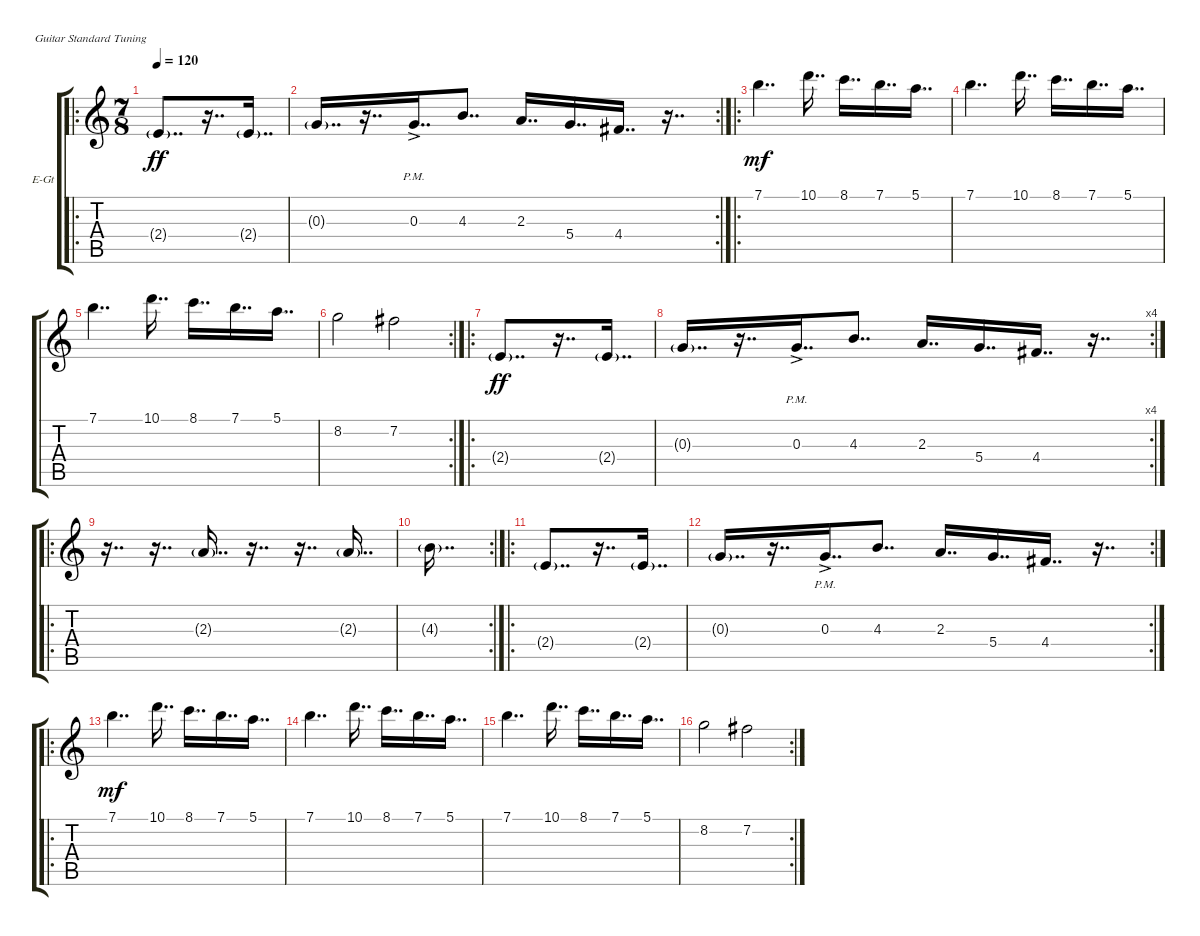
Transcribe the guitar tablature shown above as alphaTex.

\defaultSystemsLayout 4
\bracketExtendMode groupsimilarinstruments
\firstSystemTrackNameOrientation horizontal
\otherSystemsTrackNameOrientation horizontal
\track ("Electric Guitar" "E-Gt") {instrument electricguitarclean}
\staff {score tabs}
\tuning (E4 B3 G3 D3 A2 E2)
\ro
\ts (7 8)
\tempo 120
\clef g2
\ks c
2.4{g}.8{dd dy ff} r.16{dd} 2.4{g}.16{dd} |
\rc 2
0.3{g}.16{dd} r.16{dd} 0.3{ac pm}.16{dd} 4.3.8{dd} 2.3.16{dd} 5.4.16{dd} 4.4.16{dd} r.16{dd} |
\ro
7.1.4{dd dy mf} 10.1.16{dd} 8.1.16{dd} 7.1.16{dd} 5.1.16{dd} |
7.1.4{dd} 10.1.16{dd} 8.1.16{dd} 7.1.16{dd} 5.1.16{dd} |
7.1.4{dd} 10.1.16{dd} 8.1.16{dd} 7.1.16{dd} 5.1.16{dd} |
\rc 2
8.2.2 7.2.2 |
\ro
2.4{g}.8{dd dy ff} r.16{dd} 2.4{g}.16{dd} |
\rc 4
0.3{g}.16{dd} r.16{dd} 0.3{ac pm}.16{dd} 4.3.8{dd} 2.3.16{dd} 5.4.16{dd} 4.4.16{dd} r.16{dd} |
\ro
r.16{dd} r.16{dd} 2.3{g}.16{dd} r.16{dd} r.16{dd} 2.3{g}.16{dd} |
\rc 2
4.3{g}.16{dd} |
\ro
2.4{g}.8{dd} r.16{dd} 2.4{g}.16{dd} |
\rc 2
0.3{g}.16{dd} r.16{dd} 0.3{ac pm}.16{dd} 4.3.8{dd} 2.3.16{dd} 5.4.16{dd} 4.4.16{dd} r.16{dd} |
\ro
7.1.4{dd dy mf} 10.1.16{dd} 8.1.16{dd} 7.1.16{dd} 5.1.16{dd} |
7.1.4{dd} 10.1.16{dd} 8.1.16{dd} 7.1.16{dd} 5.1.16{dd} |
7.1.4{dd} 10.1.16{dd} 8.1.16{dd} 7.1.16{dd} 5.1.16{dd} |
\rc 2
8.2.2 7.2.2
